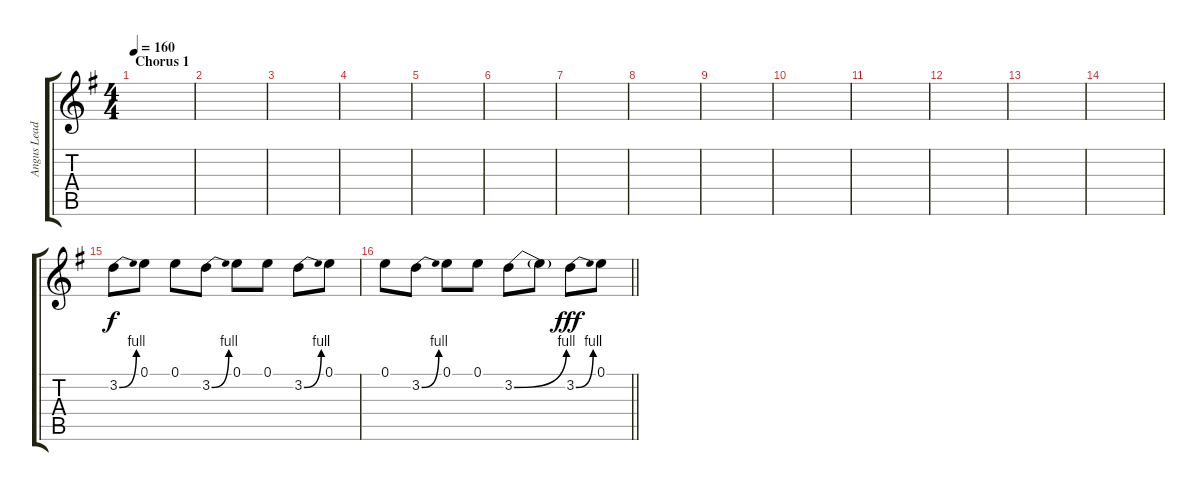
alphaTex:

\track ("Angus Lead" "Angus Lead") {instrument distortionguitar}
\staff {score tabs}
\tuning (E4 B3 G3 D3 A2 E2) {hide}
\ts (4 4)
\section ("" "Chorus 1")
\tempo 160
\clef g2
\ks g
|
|
|
|
|
|
|
|
|
|
|
|
|
|
3.2{be (bend 0 0 60 4)}.8 0.1.8 0.1.8 3.2{be (bend 0 0 60 4)}.8 0.1.8 0.1.8 3.2{be (bend 0 0 60 4)}.8 0.1.8 |
\barLineRight lightlight
0.1.8 3.2{be (bend 0 0 60 4)}.8 0.1.8 0.1.8 3.2{be (bend 0 0 60 4)}.8 3.2{t}.8{dy f} 3.2{be (bend 0 0 60 4)}.8{dy fff} 0.1.8
